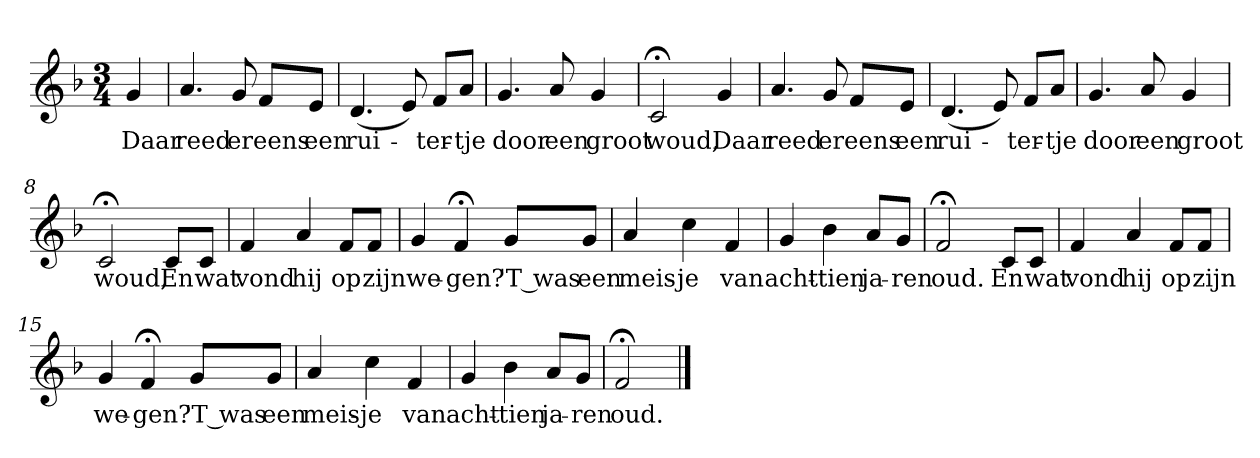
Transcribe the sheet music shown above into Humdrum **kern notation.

**kern	**text
*part1	*part1
*staff1	*staff1
*k[b-]	*
*F:	*
*M3/4	*
*MM120	*
=	=
4g	Daar
=1	=1
4.a	reed
8g	er
8fL	eens
8eJ	een
=2	=2
(4.d	rui-
8e)	.
8fL	-ter-
8aJ	-tje
=3	=3
4.g	door
8a	een
4g	groot
=4	=4
2c;<	woud,
4g	Daar
=5	=5
4.a	reed
8g	er
8fL	eens
8eJ	een
=6	=6
(4.d	rui-
8e)	.
8fL	-ter-
8aJ	-tje
=7	=7
4.g	door
8a	een
4g	groot
=8	=8
2c;<	woud,
8cL	En
8cJ	wat
=9	=9
4f	vond
4a	hij
8fL	op
8fJ	zijn
=10	=10
4g	we-
4f;<	-gen?
8gL	'T was
8gJ	een
=11	=11
4a	meis-
4cc	-je
4f	van
=12	=12
4g	acht-
4b-	-tien
8aL	ja-
8gJ	-ren
=13	=13
2f;<	oud.
8cL	En
8cJ	wat
=14	=14
4f	vond
4a	hij
8fL	op
8fJ	zijn
=15	=15
4g	we-
4f;<	-gen?
8gL	'T was
8gJ	een
=16	=16
4a	meis-
4cc	-je
4f	van
=17	=17
4g	acht-
4b-	-tien
8aL	ja-
8gJ	-ren
=18	=18
2f;<	oud.
==	==
*-	*-
